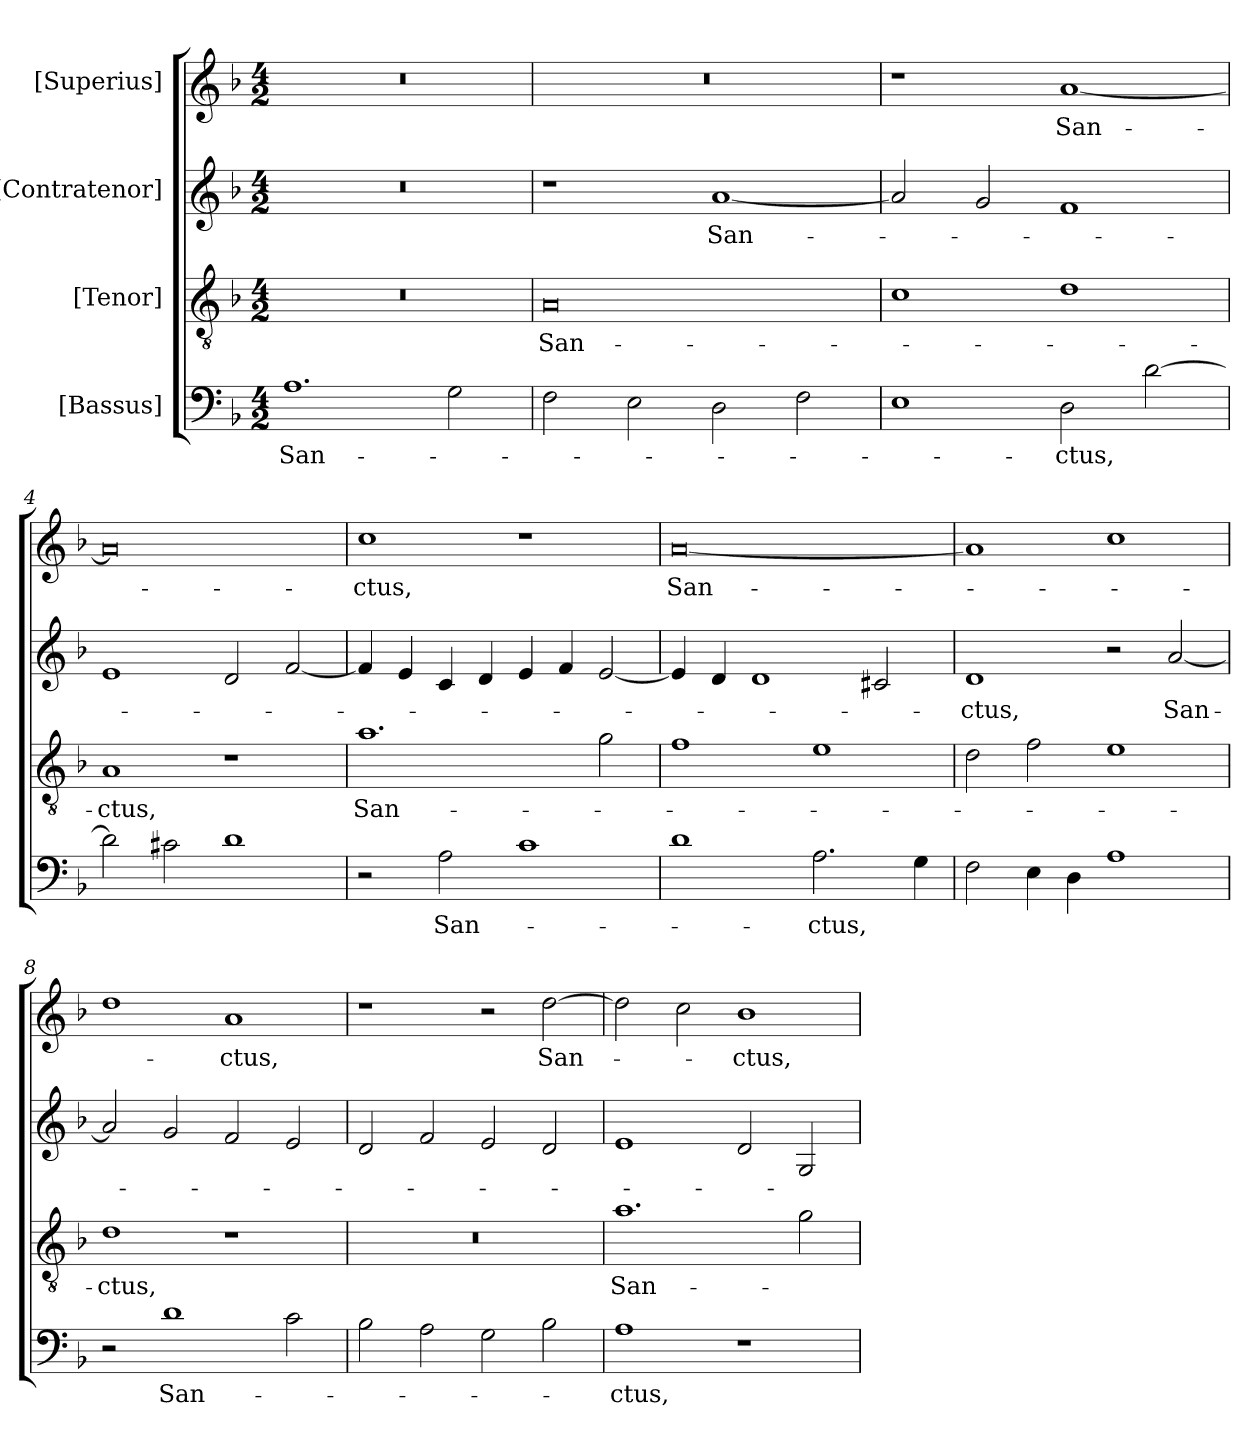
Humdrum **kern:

**kern	**text	**kern	**text	**kern	**text	**kern	**text
*part4	*part4	*part3	*part3	*part2	*part2	*part1	*part1
*staff4	*staff4	*staff3	*staff3	*staff2	*staff2	*staff1	*staff1
*I"[Bassus]	*	*I"[Tenor]	*	*I"[Contratenor]	*	*I"[Superius]	*
*clefF4	*	*clefGv2	*	*clefG2	*	*clefG2	*
*k[b-]	*	*k[b-]	*	*k[b-]	*	*k[b-]	*
*M4/2	*	*M4/2	*	*M4/2	*	*M4/2	*
=1	=1	=1	=1	=1	=1	=1	=1
1.A\	San-	0r	.	0r	.	0r	.
2G\	.	.	.	.	.	.	.
=2	=2	=2	=2	=2	=2	=2	=2
2F\	.	0A/	San-	1r	.	0r	.
2E\	.	.	.	.	.	.	.
2D\	.	.	.	[1a/	San-	.	.
2F\	.	.	.	.	.	.	.
=3	=3	=3	=3	=3	=3	=3	=3
1E\	.	1c\	.	2a/]	.	1r	.
.	.	.	.	2g/	.	.	.
2D\	-ctus,	1d\	.	1f/	.	[1a/	San-
[2d\	.	.	.	.	.	.	.
=4	=4	=4	=4	=4	=4	=4	=4
2d\]	.	1A/	-ctus,	1e/	.	0a/]	.
2c#X\	.	.	.	.	.	.	.
1d\	.	1r	.	2d/	.	.	.
.	.	.	.	[2f/	.	.	.
=5	=5	=5	=5	=5	=5	=5	=5
2r	.	1.a\	San-	4f/]	.	1cc\	-ctus,
.	.	.	.	4e/	.	.	.
2A\	San-	.	.	4c/	.	.	.
.	.	.	.	4d/	.	.	.
1c\	.	.	.	4e/	.	1r	.
.	.	.	.	4f/	.	.	.
.	.	2g\	.	[2e/	.	.	.
=6	=6	=6	=6	=6	=6	=6	=6
1d\	.	1f\	.	4e/]	.	[0a/	San-
.	.	.	.	4d/	.	.	.
.	.	.	.	1d/	.	.	.
2.A\	-ctus,	1e\	.	.	.	.	.
.	.	.	.	2c#X/	.	.	.
4G\	.	.	.	.	.	.	.
=7	=7	=7	=7	=7	=7	=7	=7
2F\	.	2d\	.	1d/	-ctus,	1a/]	.
4E\	.	2f\	.	.	.	.	.
4D\	.	.	.	.	.	.	.
1A\	.	1e\	.	2r	.	1cc\	.
.	.	.	.	[2a/	San-	.	.
=8	=8	=8	=8	=8	=8	=8	=8
2r	.	1d\	-ctus,	2a/]	.	1dd\	.
1d\	San-	.	.	2g/	.	.	.
.	.	1r	.	2f/	.	1a/	-ctus,
2c\	.	.	.	2e/	.	.	.
=9	=9	=9	=9	=9	=9	=9	=9
2B-\	.	0r	.	2d/	.	1r	.
2A\	.	.	.	2f/	.	.	.
2G\	.	.	.	2e/	.	2r	.
2B-\	.	.	.	2d/	.	[2dd\	San-
=10	=10	=10	=10	=10	=10	=10	=10
1A\	-ctus,	1.a\	San-	1e/	.	2dd\]	.
.	.	.	.	.	.	2cc\	.
1r	.	.	.	2d/	.	1b-\	-ctus,
.	.	2g\	.	2G/	.	.	.
=	=	=	=	=	=	=	=
*-	*-	*-	*-	*-	*-	*-	*-
